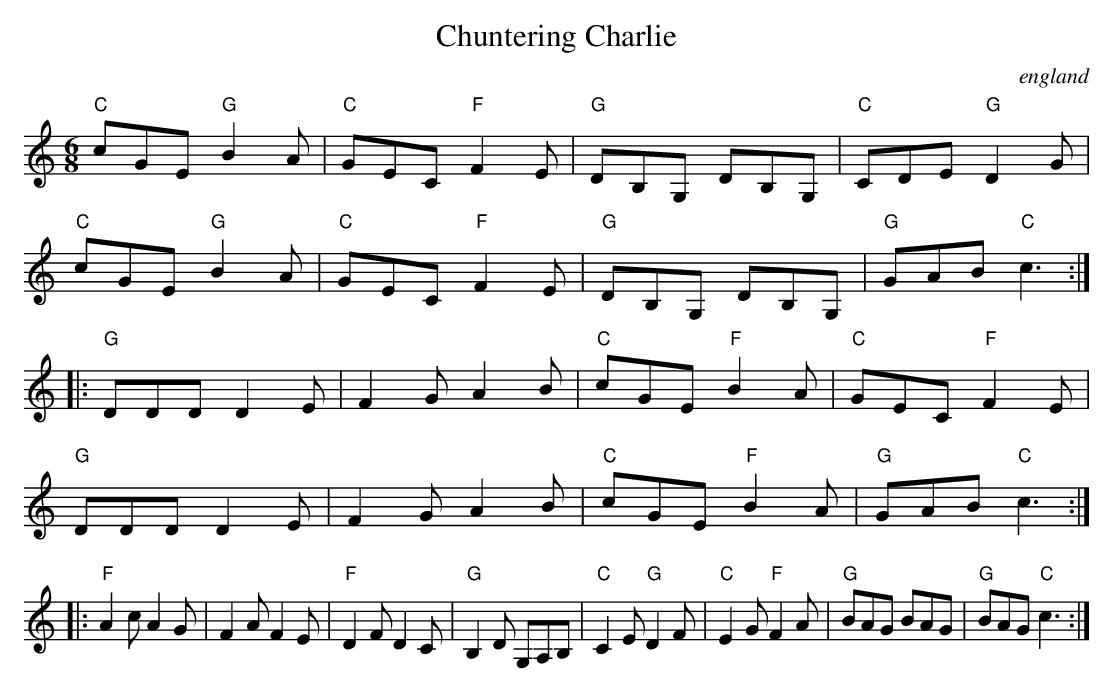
X:1
T:Chuntering Charlie
O:england
M:6/8
K:C
"C"cGE "G"B2A|"C"GEC "F"F2E|"G"DB,G, DB,G,|"C"CDE "G"D2G|
"C"cGE "G"B2A|"C"GEC "F"F2E|"G"DB,G, DB,G,|"G"GAB "C"c3::
"G"DDD D2E|F2G A2B|"C"cGE "F"B2A|"C"GEC "F"F2E|
"G"DDD D2E|F2G A2B|"C"cGE "F"B2A|"G"GAB "C"c3::
"F"A2c A2G|F2A F2E|"F"D2F D2C|"G"B,2D G,A,B,|"C"C2E "G"D2F|"C"E2G "F"F2A|\
"G"BAG BAG|"G"BAG "C"c3:|
